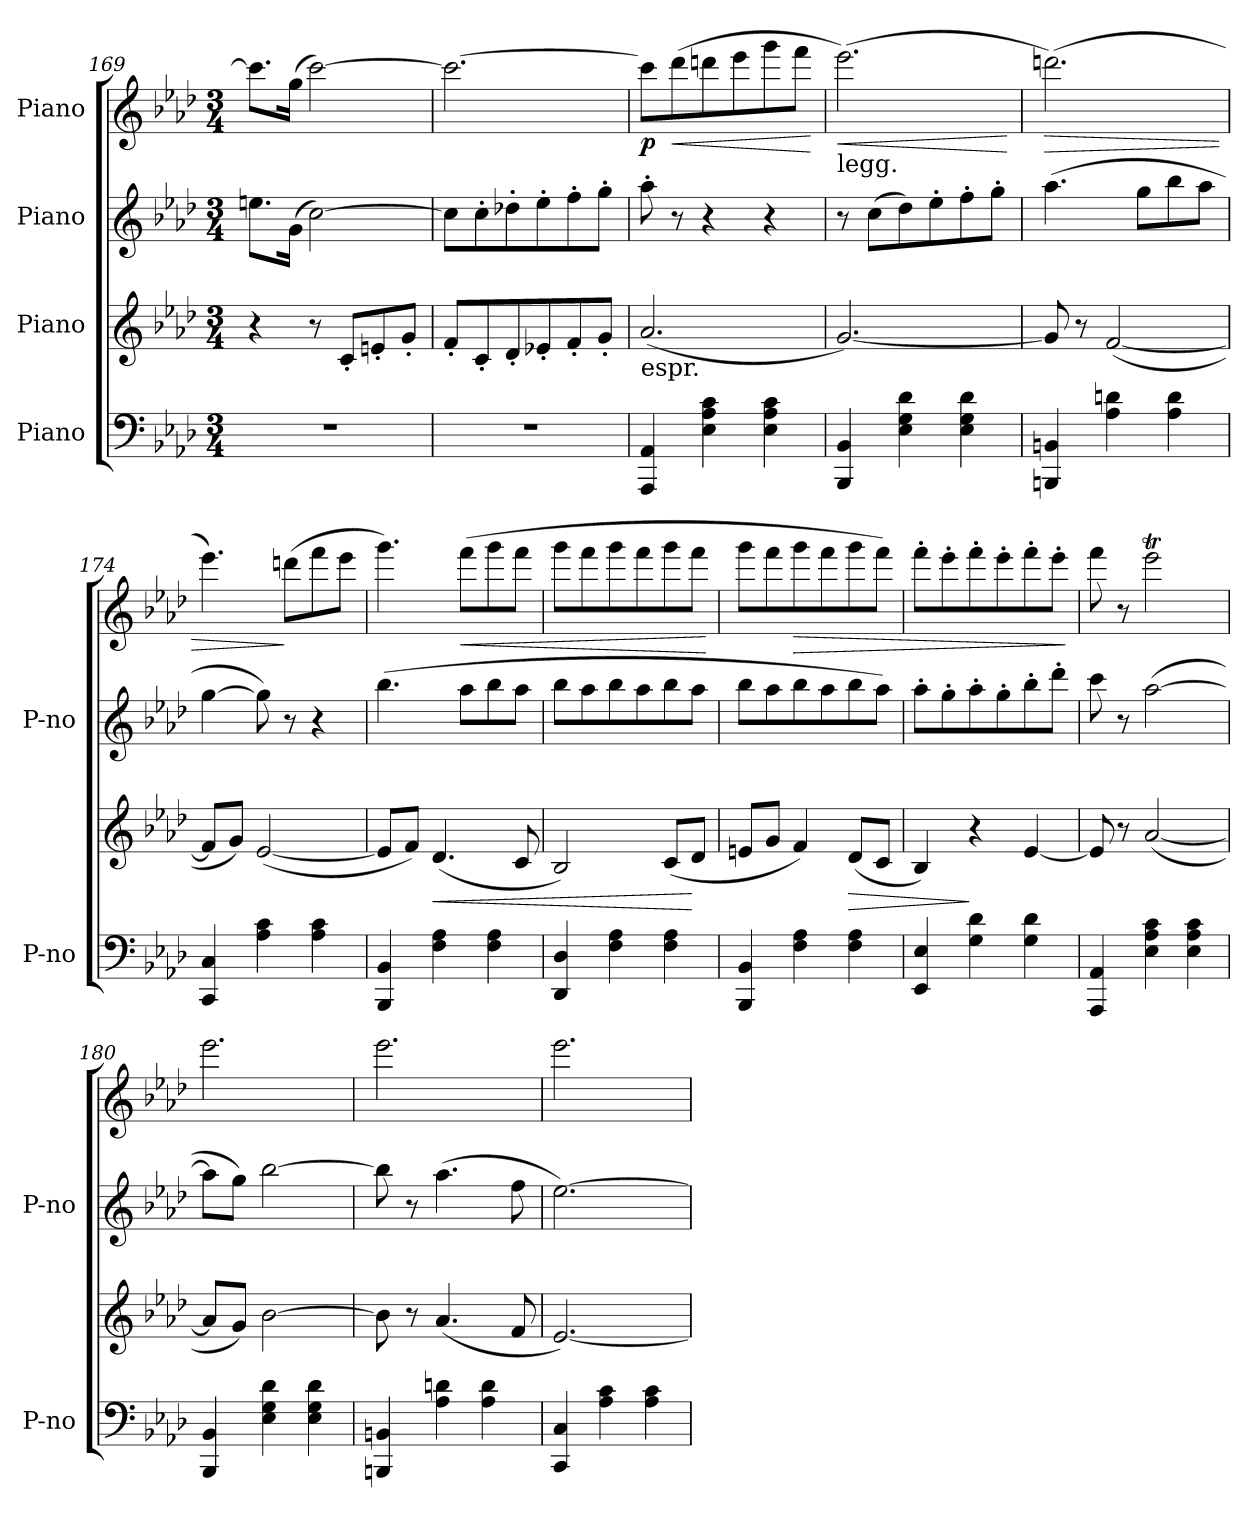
**kern	**kern	**dynam	**kern	**kern	**dynam
*part4	*part3	*part3	*part2	*part1	*part1
*staff4	*staff3	*staff3	*staff2	*staff1	*staff1
*I"Piano	*I"Piano	*	*I"Piano	*I"Piano	*
*I'P-no	*	*	*I'P-no	*	*
*clefF4	*clefG2	*	*clefG2	*clefG2	*
*k[b-e-a-d-]	*k[b-e-a-d-]	*	*k[b-e-a-d-]	*k[b-e-a-d-]	*
*M3/4	*M3/4	*	*M3/4	*M3/4	*
=169	=169	=169	=169	=169	=169
2.r	4r	.	8.een\L	8.ccc\L]	.
.	.	.	(16g\Jk	(16gg\Jk	.
.	8r	.	[2cc\)	[2ccc\)	.
.	8c'/L	.	.	.	.
.	8en'/	.	.	.	.
.	8g'/J	.	.	.	.
=170	=170	=170	=170	=170	=170
2.r	8f'/L	.	8cc\L]	2.ccc\_	.
.	8c'/	.	8cc'\	.	.
.	8d-'/	.	8dd-X'\	.	.
.	8e-X'/	.	8ee-'\	.	.
.	8f'/	.	8ff'\	.	.
.	8g'/J	.	8gg'\J	.	.
=171	=171	=171	=171	=171	=171
!	!LO:TX:b:t=espr.	!	!	!	!
4AAA-/ 4AA-/	(2.a-/	.	8aa-'\	8ccc\L]	p
!	!	!	!	!	!LO:HP:b
.	.	.	8r	(8ddd-\	<
4E-\ 4A-\ 4c\	.	.	4r	8dddn\	.
.	.	.	.	8eee-\	.
4E-\ 4A-\ 4c\	.	.	4r	8ggg\	.
.	.	.	.	8fff\J	.
.	.	.	.	.	[
=172	=172	=172	=172	=172	=172
!	!	!	!	!LO:TX:b:t=legg.	!
!	!	!	!	!	!LO:HP:b
4BBB-/ 4BB-/	[2.g/)	.	8r	(2.eee-\)	<
.	.	.	(8cc\L	.	.
4E-\ 4G\ 4d-\	.	.	8dd-\)	.	.
.	.	.	8ee-'\	.	.
4E-\ 4G\ 4d-\	.	.	8ff'\	.	.
.	.	.	8gg'\J	.	.
.	.	.	.	.	[
=173	=173	=173	=173	=173	=173
!	!	!	!	!	!LO:HP:b
4BBBn/ 4BBn/	8g/]	.	(4.aa-\	(2.dddn\)	>
.	8r	.	.	.	.
4A-\ 4dn\	([2f/	.	.	.	.
.	.	.	8gg\L	.	.
4A-\ 4d\	.	.	8bb-\	.	.
.	.	.	8aa-\J	.	.
=174	=174	=174	=174	=174	=174
4CC/ 4C/	8f/L]	.	[4gg\	4.eee-\)	.
.	8g/J)	.	.	.	.
4A-\ 4c\	([2e-/	.	8gg\])	.	.
.	.	.	8r	(8dddn\L	]
4A-\ 4c\	.	.	4r	8fff\	.
.	.	.	.	8eee-\J	.
=175	=175	=175	=175	=175	=175
4BBB-/ 4BB-/	8e-/L]	.	(4.bb-\	4.ggg\)	.
.	8f/J)	.	.	.	.
!	!	!LO:HP:b	!	!	!
4F\ 4A-\	(4.d-/	<	.	.	.
!	!	!	!	!	!LO:HP:b
.	.	.	8aa-\L	(8fff\L	<
4F\ 4A-\	.	.	8bb-\	8ggg\	.
.	8c/	.	8aa-\J	8fff\J	.
=176	=176	=176	=176	=176	=176
4DD-/ 4D-/	2B-/)	.	8bb-\L	8ggg\L	.
.	.	.	8aa-\	8fff\	.
4F\ 4A-\	.	.	8bb-\	8ggg\	.
.	.	.	8aa-\	8fff\	.
4F\ 4A-\	(8c/L	.	8bb-\	8ggg\	.
.	8d-/J	[	8aa-\J	8fff\J	.
.	.	.	.	.	[
=177	=177	=177	=177	=177	=177
4BBB-/ 4BB-/	8en/L	.	8bb-\L	8ggg\L	.
.	8g/J	.	8aa-\	8fff\	.
!	!	!	!	!	!LO:HP:b
4F\ 4A-\	4f/)	.	8bb-\	8ggg\	>
.	.	.	8aa-\	8fff\	.
!	!	!LO:HP:b	!	!	!
4F\ 4A-\	(8d-/L	>	8bb-\	8ggg\	.
.	8c/J	.	8aa-\J)	8fff\J)	.
=178	=178	=178	=178	=178	=178
4EE-/ 4E-/	4B-/)	.	8aa-'\L	8fff'\L	.
.	.	.	8gg'\	8eee-'\	.
4G\ 4d-\	4r	]	8aa-'\	8fff'\	.
.	.	.	8gg'\	8eee-'\	.
4G\ 4d-\	[4e-/	.	8bb-'\	8fff'\	.
.	.	.	8ddd-'\J	8eee-'\J	.
.	.	.	.	.	]
=179	=179	=179	=179	=179	=179
4AAA-/ 4AA-/	8e-/]	.	8ccc\	8fff\	.
.	8r	.	8r	8r	.
4E-\ 4A-\ 4c\	([2a-/	.	([2aa-\	2eee-T\	.
4E-\ 4A-\ 4c\	.	.	.	.	.
=180	=180	=180	=180	=180	=180
4BBB-/ 4BB-/	8a-/L]	.	8aa-\L]	2.eee-\	.
.	8g/J)	.	8gg\J)	.	.
4E-\ 4G\ 4d-\	[2b-\	.	[2bb-\	.	.
4E-\ 4G\ 4d-\	.	.	.	.	.
=181	=181	=181	=181	=181	=181
4BBBn/ 4BBn/	8b-\]	.	8bb-\]	2.eee-\	.
.	8r	.	8r	.	.
4A-\ 4dn\	(4.a-/	.	(4.aa-\	.	.
4A-\ 4d\	.	.	.	.	.
.	8f/	.	8ff\	.	.
=182	=182	=182	=182	=182	=182
4CC/ 4C/	[2.e-/)	.	[2.ee-\)	2.eee-\	.
4A-\ 4c\	.	.	.	.	.
4A-\ 4c\	.	.	.	.	.
=	=	=	=	=	=
*-	*-	*-	*-	*-	*-
